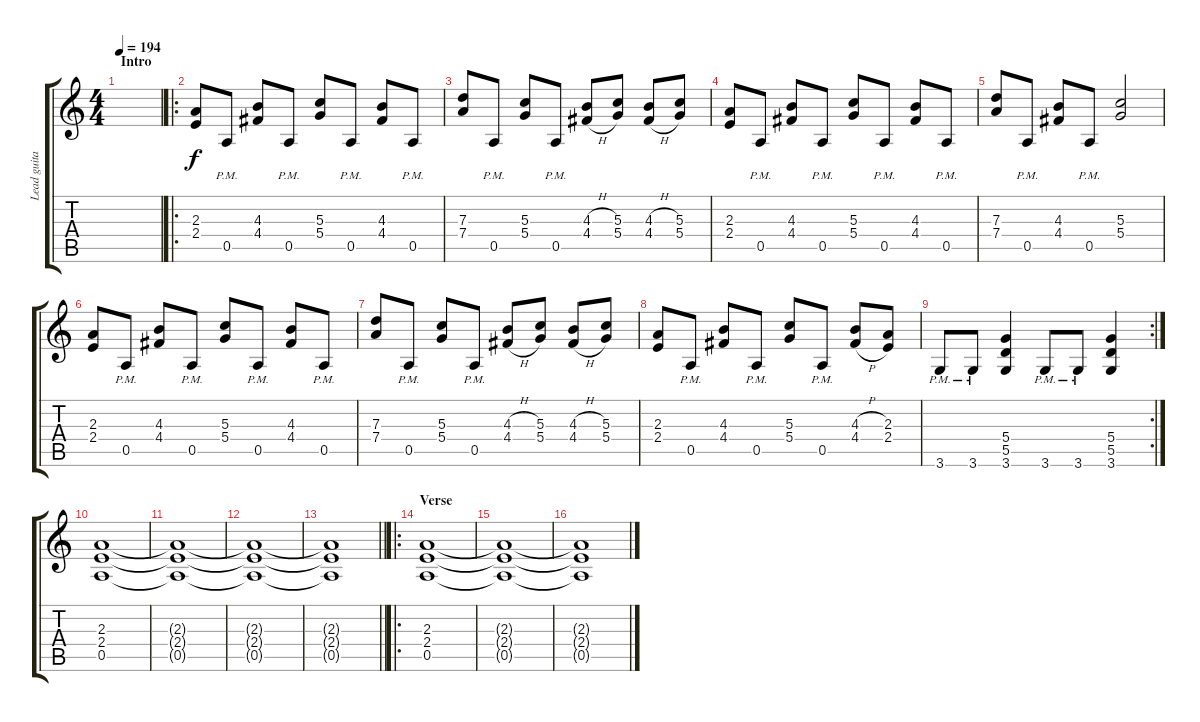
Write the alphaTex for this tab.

\track ("Lead guitar" "Lead guita") {instrument distortionguitar}
\staff {score tabs}
\tuning (E4 B3 G3 D3 A2 E2) {hide}
\ts (4 4)
\section ("" "Intro")
\tempo 194
\clef g2
\ks c
|
\ro
(2.3 2.4).8 0.5{pm}.8 (4.3 4.4).8 0.5{pm}.8 (5.3 5.4).8 0.5{pm}.8 (4.3 4.4).8 0.5{pm}.8 |
(7.3 7.4).8 0.5{pm}.8 (5.3 5.4).8 0.5{pm}.8 (4.3{h} 4.4{h}).8 (5.3 5.4).8 (4.3{h} 4.4{h}).8 (5.3 5.4).8 |
(2.3 2.4).8 0.5{pm}.8 (4.3 4.4).8 0.5{pm}.8 (5.3 5.4).8 0.5{pm}.8 (4.3 4.4).8 0.5{pm}.8 |
(7.3 7.4).8 0.5{pm}.8 (4.3 4.4).8 0.5{pm}.8 (5.3 5.4).2 |
(2.3 2.4).8 0.5{pm}.8 (4.3 4.4).8 0.5{pm}.8 (5.3 5.4).8 0.5{pm}.8 (4.3 4.4).8 0.5{pm}.8 |
(7.3 7.4).8 0.5{pm}.8 (5.3 5.4).8 0.5{pm}.8 (4.3{h} 4.4{h}).8 (5.3 5.4).8 (4.3{h} 4.4{h}).8 (5.3 5.4).8 |
(2.3 2.4).8 0.5{pm}.8 (4.3 4.4).8 0.5{pm}.8 (5.3 5.4).8 0.5{pm}.8 (4.3{h} 4.4{h}).8 (2.3 2.4).8 |
\rc 2
3.6{pm}.8 3.6{pm}.8 (5.4 5.5 3.6).4 3.6{pm}.8 3.6{pm}.8 (5.4 5.5 3.6).4 |
(2.3 2.4 0.5).1 |
(2.3{t} 2.4{t} 0.5{t}).1 |
(2.3{t} 2.4{t} 0.5{t}).1 |
\barLineRight lightlight
(2.3{t} 2.4{t} 0.5{t}).1 |
\ro
\section ("" "Verse")
(2.3 2.4 0.5).1 |
(2.3{t} 2.4{t} 0.5{t}).1 |
(2.3{t} 2.4{t} 0.5{t}).1
